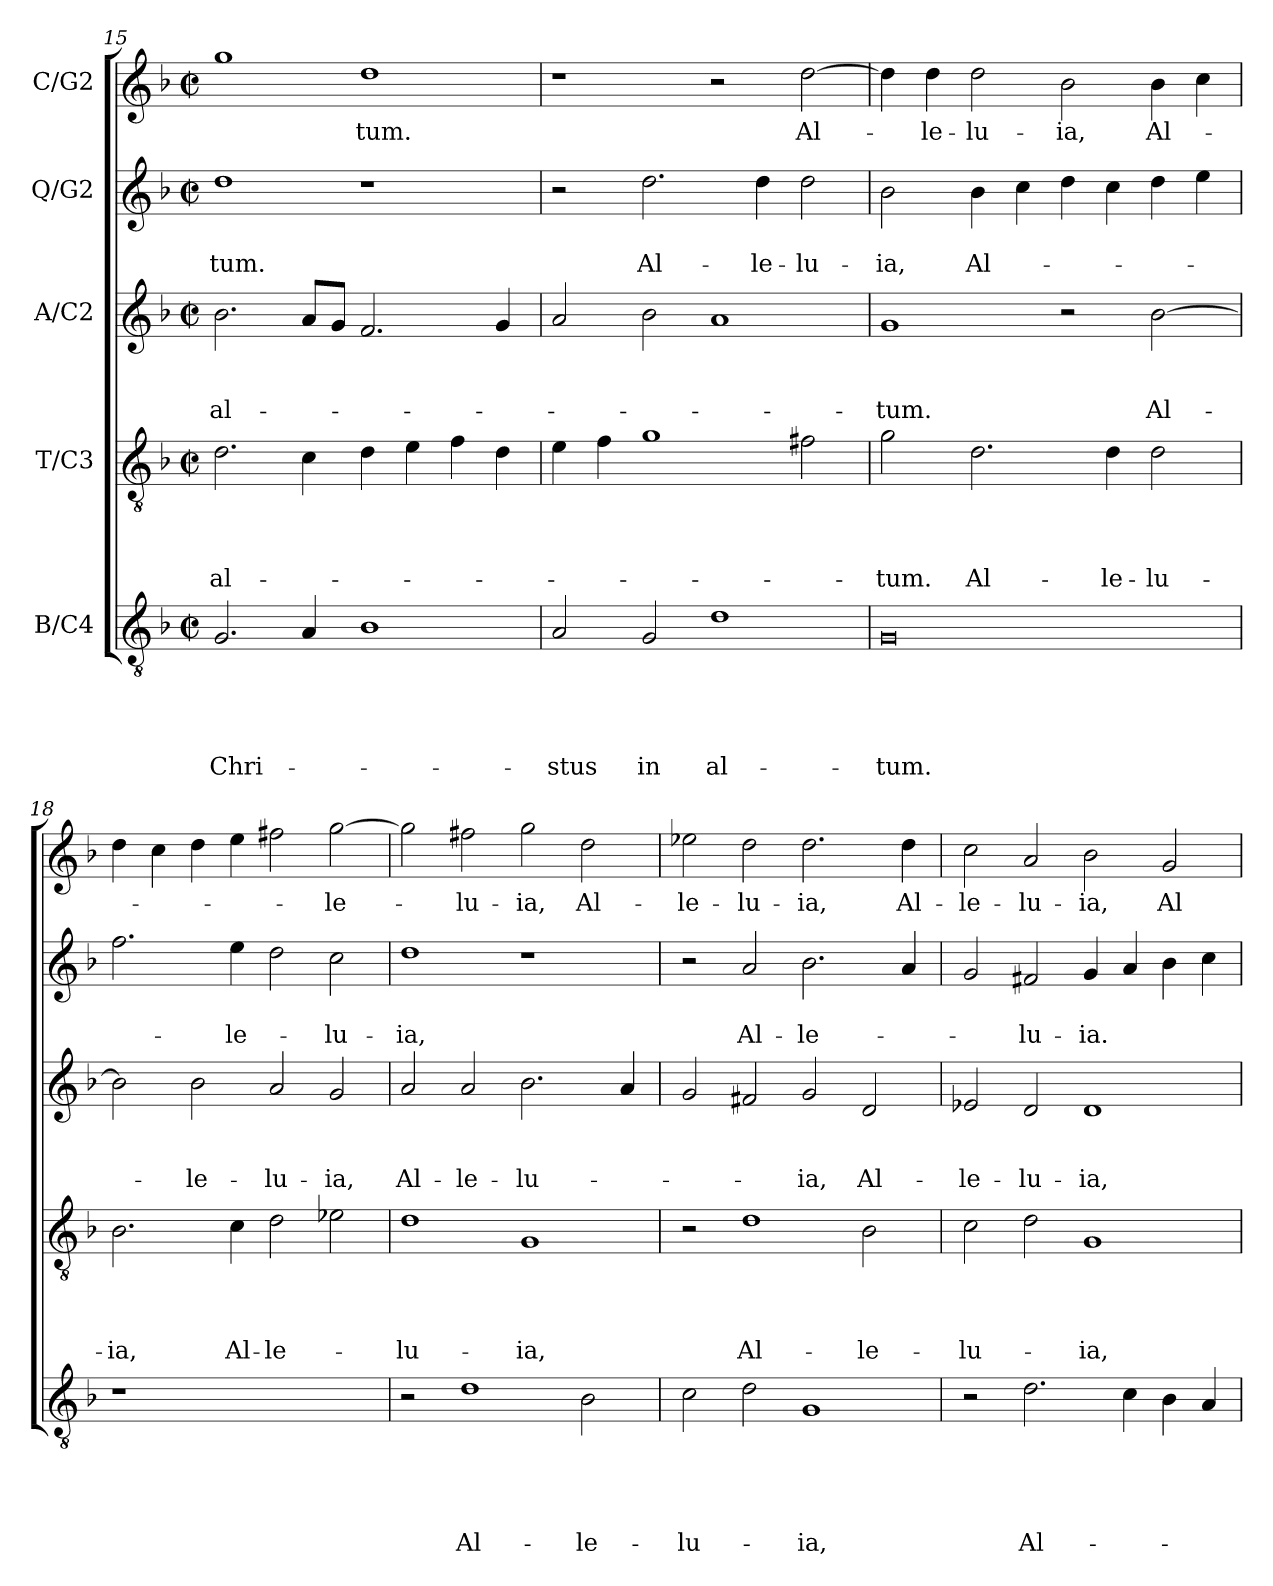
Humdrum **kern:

**kern	**text	**text	**text	**text	**text	**kern	**text	**text	**text	**text	**kern	**text	**text	**text	**kern	**text	**text	**kern	**text
*part5	*part5	*part5	*part5	*part5	*part5	*part4	*part4	*part4	*part4	*part4	*part3	*part3	*part3	*part3	*part2	*part2	*part2	*part1	*part1
*staff5	*staff5	*staff5	*staff5	*staff5	*staff5	*staff4	*staff4	*staff4	*staff4	*staff4	*staff3	*staff3	*staff3	*staff3	*staff2	*staff2	*staff2	*staff1	*staff1
*I"B/C4	*	*	*	*	*	*I"T/C3	*	*	*	*	*I"A/C2	*	*	*	*I"Q/G2	*	*	*I"C/G2	*
*clefGv2	*	*	*	*	*	*clefGv2	*	*	*	*	*clefG2	*	*	*	*clefG2	*	*	*clefG2	*
*k[b-]	*	*	*	*	*	*k[b-]	*	*	*	*	*k[b-]	*	*	*	*k[b-]	*	*	*k[b-]	*
*F:	*	*	*	*	*	*F:	*	*	*	*	*F:	*	*	*	*F:	*	*	*F:	*
*M2/2	*	*	*	*	*	*M2/2	*	*	*	*	*M2/2	*	*	*	*M2/2	*	*	*M2/2	*
*met(c|)	*	*	*	*	*	*met(c|)	*	*	*	*	*met(c|)	*	*	*	*met(c|)	*	*	*met(c|)	*
=15	=15	=15	=15	=15	=15	=15	=15	=15	=15	=15	=15	=15	=15	=15	=15	=15	=15	=15	=15
!	!	!	!	!	!LO:LY:b	!	!	!	!	!LO:LY:b	!	!	!	!LO:LY:b	!	!	!LO:LY:b	!	!
2.G/	.	.	.	.	Chri-	2.d\	.	.	.	al-	2.b-\	.	.	al-	1dd	.	-tum.	1gg	.
4A/	.	.	.	.	.	4c\	.	.	.	.	8a/L	.	.	.	.	.	.	.	.
.	.	.	.	.	.	.	.	.	.	.	8g/J	.	.	.	.	.	.	.	.
!	!	!	!	!	!	!	!	!	!	!	!	!	!	!	!	!	!	!	!LO:LY:b
1B-	.	.	.	.	.	4d\	.	.	.	.	2.f/	.	.	.	1r	.	.	1dd	-tum.
.	.	.	.	.	.	4e\	.	.	.	.	.	.	.	.	.	.	.	.	.
.	.	.	.	.	.	4f\	.	.	.	.	.	.	.	.	.	.	.	.	.
.	.	.	.	.	.	4d\	.	.	.	.	4g/	.	.	.	.	.	.	.	.
!!LO:LB:g=z
=16	=16	=16	=16	=16	=16	=16	=16	=16	=16	=16	=16	=16	=16	=16	=16	=16	=16	=16	=16
!	!	!	!	!	!LO:LY:b	!	!	!	!	!	!	!	!	!	!	!	!	!	!
2A/	.	.	.	.	-stus	4e\	.	.	.	.	2a/	.	.	.	2r	.	.	1r	.
.	.	.	.	.	.	4f\	.	.	.	.	.	.	.	.	.	.	.	.	.
!	!	!	!	!	!LO:LY:b	!	!	!	!	!	!	!	!	!	!	!	!LO:LY:b	!	!
2G/	.	.	.	.	in	1g	.	.	.	.	2b-\	.	.	.	2.dd\	.	Al-	.	.
!	!	!	!	!	!LO:LY:b	!	!	!	!	!	!	!	!	!	!	!	!	!	!
1d	.	.	.	.	al-	.	.	.	.	.	1a	.	.	.	.	.	.	2r	.
!	!	!	!	!	!	!	!	!	!	!	!	!	!	!	!	!	!LO:LY:b	!	!
.	.	.	.	.	.	.	.	.	.	.	.	.	.	.	4dd\	.	-le-	.	.
!	!	!	!	!	!	!	!	!	!	!	!	!	!	!	!	!	!LO:LY:b	!	!LO:LY:b
.	.	.	.	.	.	2f#X\	.	.	.	.	.	.	.	.	2dd\	.	-lu-	[2dd\	Al-
=17	=17	=17	=17	=17	=17	=17	=17	=17	=17	=17	=17	=17	=17	=17	=17	=17	=17	=17	=17
!	!	!	!	!	!LO:LY:b	!	!	!	!	!LO:LY:b	!	!	!	!LO:LY:b	!	!	!LO:LY:b	!	!
0G	.	.	.	.	-tum.	2g\	.	.	.	-tum.	1g	.	.	-tum.	2b-\	.	-ia,	4dd\]	.
!	!	!	!	!	!	!	!	!	!	!	!	!	!	!	!	!	!	!	!LO:LY:b
.	.	.	.	.	.	.	.	.	.	.	.	.	.	.	.	.	.	4dd\	-le-
!	!	!	!	!	!	!	!	!	!	!LO:LY:b	!	!	!	!	!	!	!LO:LY:b	!	!LO:LY:b
.	.	.	.	.	.	2.d\	.	.	.	Al-	.	.	.	.	4b-\	.	Al-	2dd\	-lu-
.	.	.	.	.	.	.	.	.	.	.	.	.	.	.	4cc\	.	.	.	.
!	!	!	!	!	!	!	!	!	!	!	!	!	!	!	!	!	!	!	!LO:LY:b
.	.	.	.	.	.	.	.	.	.	.	2r	.	.	.	4dd\	.	.	2b-\	-ia,
!	!	!	!	!	!	!	!	!	!	!LO:LY:b	!	!	!	!	!	!	!	!	!
.	.	.	.	.	.	4d\	.	.	.	-le-	.	.	.	.	4cc\	.	.	.	.
!	!	!	!	!	!	!	!	!	!	!LO:LY:b	!	!	!	!LO:LY:b	!	!	!	!	!LO:LY:b
.	.	.	.	.	.	2d\	.	.	.	-lu-	[2b-\	.	.	Al-	4dd\	.	.	4b-\	Al-
.	.	.	.	.	.	.	.	.	.	.	.	.	.	.	4ee\	.	.	4cc\	.
=18	=18	=18	=18	=18	=18	=18	=18	=18	=18	=18	=18	=18	=18	=18	=18	=18	=18	=18	=18
!	!	!	!	!	!	!	!	!	!	!LO:LY:b	!	!	!	!	!	!	!	!	!
1r	.	.	.	.	.	2.B-\	.	.	.	-ia,	2b-\]	.	.	.	2.ff\	.	.	4dd\	.
.	.	.	.	.	.	.	.	.	.	.	.	.	.	.	.	.	.	4cc\	.
!	!	!	!	!	!	!	!	!	!	!	!	!	!	!LO:LY:b	!	!	!	!	!
.	.	.	.	.	.	.	.	.	.	.	2b-\	.	.	-le-	.	.	.	4dd\	.
!	!	!	!	!	!	!	!	!	!	!LO:LY:b	!	!	!	!	!	!	!LO:LY:b	!	!
.	.	.	.	.	.	4c\	.	.	.	Al-	.	.	.	.	4ee\	.	-le-	4ee\	.
!	!	!	!	!	!	!	!	!	!	!LO:LY:b	!	!	!	!LO:LY:b	!	!	!	!	!
1ryy	.	.	.	.	.	2d\	.	.	.	-le-	2a/	.	.	-lu-	2dd\	.	.	2ff#X\	.
!	!	!	!	!	!	!	!	!	!	!	!	!	!	!LO:LY:b	!	!	!LO:LY:b	!	!LO:LY:b
.	.	.	.	.	.	2e-X\	.	.	.	.	2g/	.	.	-ia,	2cc\	.	-lu-	[2gg\	-le-
=19	=19	=19	=19	=19	=19	=19	=19	=19	=19	=19	=19	=19	=19	=19	=19	=19	=19	=19	=19
!	!	!	!	!	!	!	!	!	!	!LO:LY:b	!	!	!	!LO:LY:b	!	!	!LO:LY:b	!	!
2r	.	.	.	.	.	1d	.	.	.	-lu-	2a/	.	.	Al-	1dd	.	-ia,	2gg\]	.
!	!	!	!	!	!LO:LY:b	!	!	!	!	!	!	!	!	!LO:LY:b	!	!	!	!	!LO:LY:b
1d	.	.	.	.	Al-	.	.	.	.	.	2a/	.	.	-le-	.	.	.	2ff#X\	-lu-
!	!	!	!	!	!	!	!	!	!	!LO:LY:b	!	!	!	!LO:LY:b	!	!	!	!	!LO:LY:b
.	.	.	.	.	.	1G	.	.	.	-ia,	2.b-\	.	.	-lu-	1r	.	.	2gg\	-ia,
!	!	!	!	!	!LO:LY:b	!	!	!	!	!	!	!	!	!	!	!	!	!	!LO:LY:b
2B-\	.	.	.	.	-le-	.	.	.	.	.	.	.	.	.	.	.	.	2dd\	Al-
.	.	.	.	.	.	.	.	.	.	.	4a/	.	.	.	.	.	.	.	.
=20	=20	=20	=20	=20	=20	=20	=20	=20	=20	=20	=20	=20	=20	=20	=20	=20	=20	=20	=20
!	!	!	!	!	!LO:LY:b	!	!	!	!	!	!	!	!	!	!	!	!	!	!LO:LY:b
2c\	.	.	.	.	-lu-	2r	.	.	.	.	2g/	.	.	.	2r	.	.	2ee-X\	-le-
!	!	!	!	!	!	!	!	!	!	!LO:LY:b	!	!	!	!	!	!	!LO:LY:b	!	!LO:LY:b
2d\	.	.	.	.	.	1d	.	.	.	Al-	2f#X/	.	.	.	2a/	.	Al-	2dd\	-lu-
!	!	!	!	!	!LO:LY:b	!	!	!	!	!	!	!	!	!LO:LY:b	!	!	!LO:LY:b	!	!LO:LY:b
1G	.	.	.	.	-ia,	.	.	.	.	.	2g/	.	.	-ia,	2.b-\	.	-le-	2.dd\	-ia,
!	!	!	!	!	!	!	!	!	!	!LO:LY:b	!	!	!	!LO:LY:b	!	!	!	!	!
.	.	.	.	.	.	2B-\	.	.	.	-le-	2d/	.	.	Al-	.	.	.	.	.
!	!	!	!	!	!	!	!	!	!	!	!	!	!	!	!	!	!	!	!LO:LY:b
.	.	.	.	.	.	.	.	.	.	.	.	.	.	.	4a/	.	.	4dd\	Al-
!!LO:PB:g=z
=21	=21	=21	=21	=21	=21	=21	=21	=21	=21	=21	=21	=21	=21	=21	=21	=21	=21	=21	=21
!	!	!	!	!	!	!	!	!	!	!LO:LY:b	!	!	!	!LO:LY:b	!	!	!	!	!LO:LY:b
2r	.	.	.	.	.	2c\	.	.	.	-lu-	2e-X/	.	.	-le-	2g/	.	.	2cc\	-le-
!	!	!	!	!	!LO:LY:b	!	!	!	!	!	!	!	!	!LO:LY:b	!	!	!LO:LY:b	!	!LO:LY:b
2.d\	.	.	.	.	Al-	2d\	.	.	.	.	2d/	.	.	-lu-	2f#X/	.	-lu-	2a/	-lu-
!	!	!	!	!	!	!	!	!	!	!LO:LY:b	!	!	!	!LO:LY:b	!	!	!LO:LY:b	!	!LO:LY:b
.	.	.	.	.	.	1G	.	.	.	-ia,	1d	.	.	-ia,	4g/	.	-ia.	2b-\	-ia,
4c\	.	.	.	.	.	.	.	.	.	.	.	.	.	.	4a/	.	.	.	.
!	!	!	!	!	!	!	!	!	!	!	!	!	!	!	!	!	!	!	!LO:LY:b
4B-\	.	.	.	.	.	.	.	.	.	.	.	.	.	.	4b-\	.	.	2g/	Al-
4A/	.	.	.	.	.	.	.	.	.	.	.	.	.	.	4cc\	.	.	.	.
=	=	=	=	=	=	=	=	=	=	=	=	=	=	=	=	=	=	=	=
*-	*-	*-	*-	*-	*-	*-	*-	*-	*-	*-	*-	*-	*-	*-	*-	*-	*-	*-	*-
